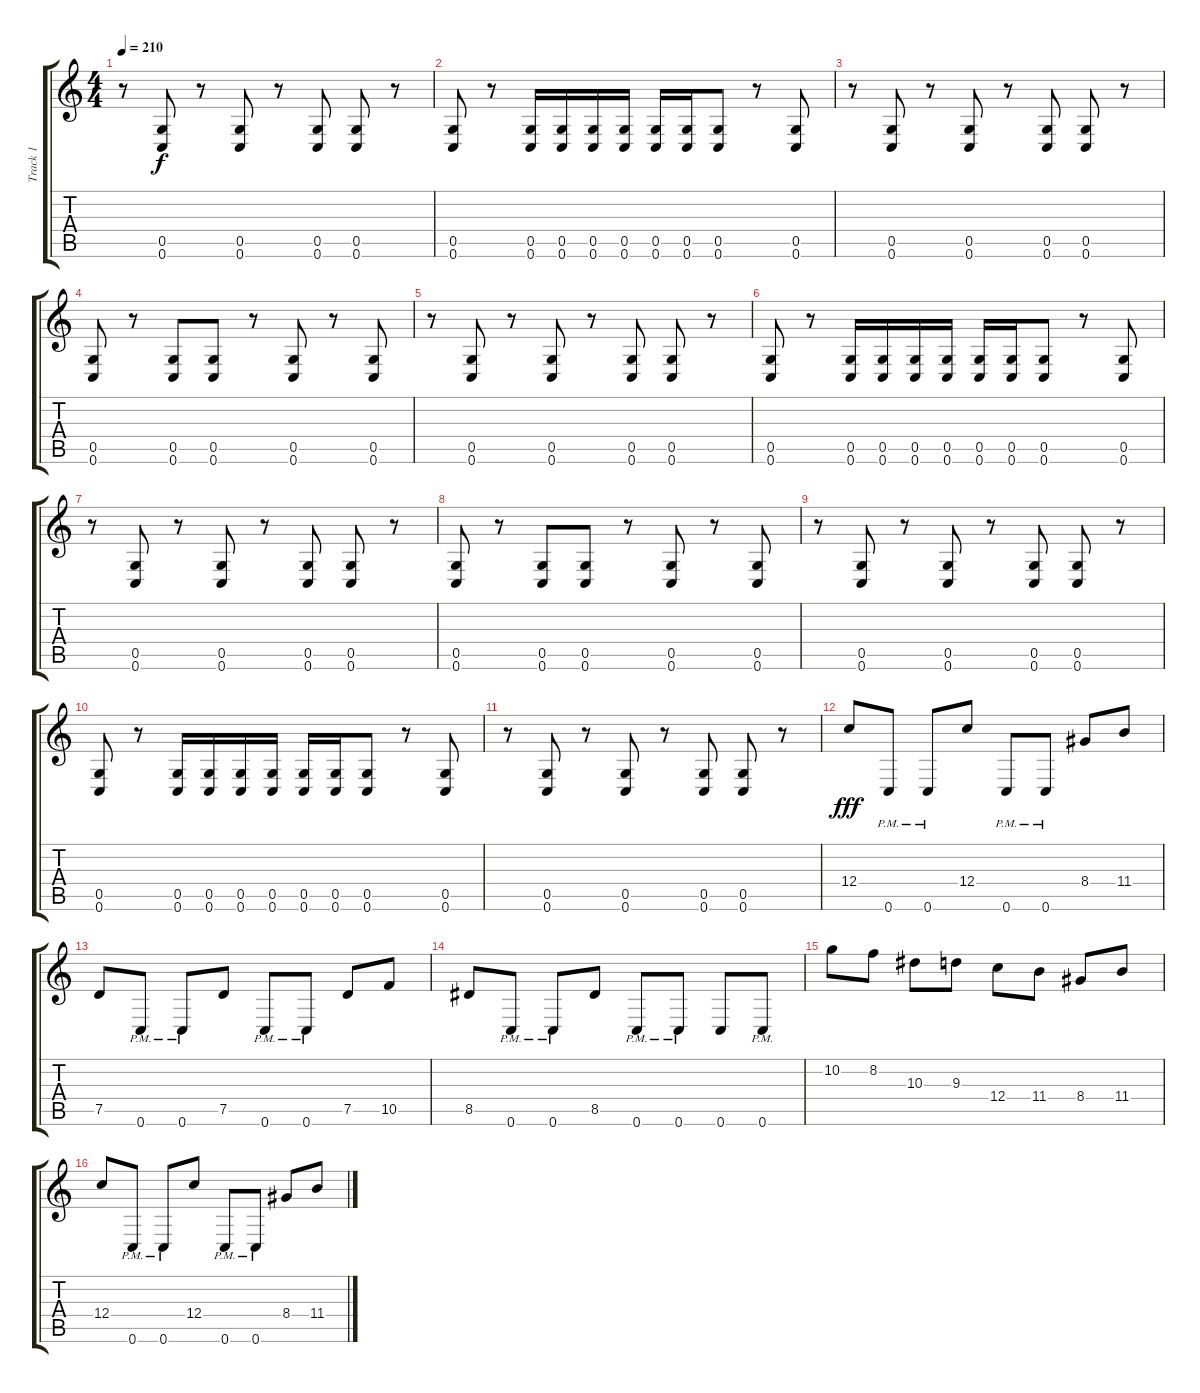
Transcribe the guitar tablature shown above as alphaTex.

\track ("Track 1" "Track 1") {instrument distortionguitar}
\staff {score tabs}
\tuning (D4 A3 F3 C3 G2 C2) {hide}
\ts (4 4)
\tempo 210
\clef g2
\ks c
r.8{dy f} (0.5 0.6).8 r.8 (0.5 0.6).8 r.8 (0.5 0.6).8 (0.5 0.6).8 r.8 |
(0.5 0.6).8 r.8 (0.5 0.6).16 (0.5 0.6).16 (0.5 0.6).16 (0.5 0.6).16 (0.5 0.6).16 (0.5 0.6).16 (0.5 0.6).8 r.8 (0.5 0.6).8 |
r.8 (0.5 0.6).8 r.8 (0.5 0.6).8 r.8 (0.5 0.6).8 (0.5 0.6).8 r.8 |
(0.5 0.6).8 r.8 (0.5 0.6).8 (0.5 0.6).8 r.8 (0.5 0.6).8 r.8 (0.5 0.6).8 |
r.8 (0.5 0.6).8 r.8 (0.5 0.6).8 r.8 (0.5 0.6).8 (0.5 0.6).8 r.8 |
(0.5 0.6).8 r.8 (0.5 0.6).16 (0.5 0.6).16 (0.5 0.6).16 (0.5 0.6).16 (0.5 0.6).16 (0.5 0.6).16 (0.5 0.6).8 r.8 (0.5 0.6).8 |
r.8 (0.5 0.6).8 r.8 (0.5 0.6).8 r.8 (0.5 0.6).8 (0.5 0.6).8 r.8 |
(0.5 0.6).8 r.8 (0.5 0.6).8 (0.5 0.6).8 r.8 (0.5 0.6).8 r.8 (0.5 0.6).8 |
r.8 (0.5 0.6).8 r.8 (0.5 0.6).8 r.8 (0.5 0.6).8 (0.5 0.6).8 r.8 |
(0.5 0.6).8 r.8 (0.5 0.6).16 (0.5 0.6).16 (0.5 0.6).16 (0.5 0.6).16 (0.5 0.6).16 (0.5 0.6).16 (0.5 0.6).8 r.8 (0.5 0.6).8 |
r.8 (0.5 0.6).8 r.8 (0.5 0.6).8 r.8 (0.5 0.6).8 (0.5 0.6).8 r.8 |
12.4.8{dy fff} 0.6{pm}.8 0.6{pm}.8 12.4.8 0.6{pm}.8 0.6{pm}.8 8.4.8 11.4.8 |
7.5.8 0.6{pm}.8 0.6{pm}.8 7.5.8 0.6{pm}.8 0.6{pm}.8 7.5.8 10.5.8 |
8.5.8 0.6{pm}.8 0.6{pm}.8 8.5.8 0.6{pm}.8 0.6{pm}.8 0.6.8 0.6{pm}.8 |
10.2.8 8.2.8 10.3.8 9.3.8 12.4.8 11.4.8 8.4.8 11.4.8 |
12.4.8 0.6{pm}.8 0.6{pm}.8 12.4.8 0.6{pm}.8 0.6{pm}.8 8.4.8 11.4.8
